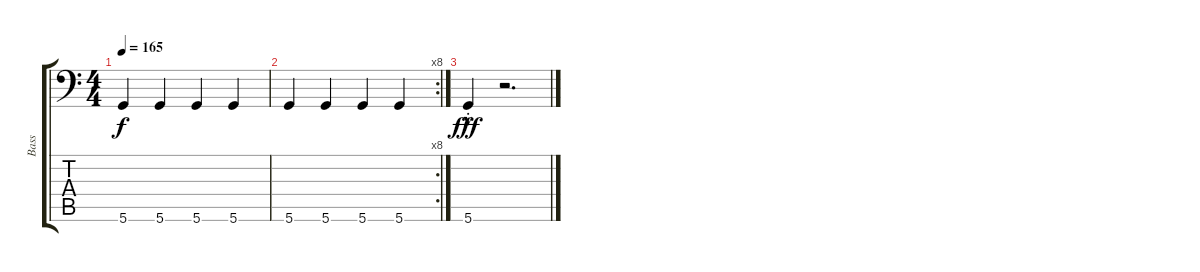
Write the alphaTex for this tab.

\track ("Bass" "Bass") {instrument acousticguitarsteel}
\staff {score tabs}
\tuning (E4 B3 G2 D2 A1 D1) {hide}
\ts (4 4)
\tempo 165
\clef f4
\ks c
5.6.4{dy f} 5.6.4 5.6.4 5.6.4 |
\rc 8
5.6.4 5.6.4 5.6.4 5.6.4 |
5.6{hac st}.4{dy fff} r.2{d}
